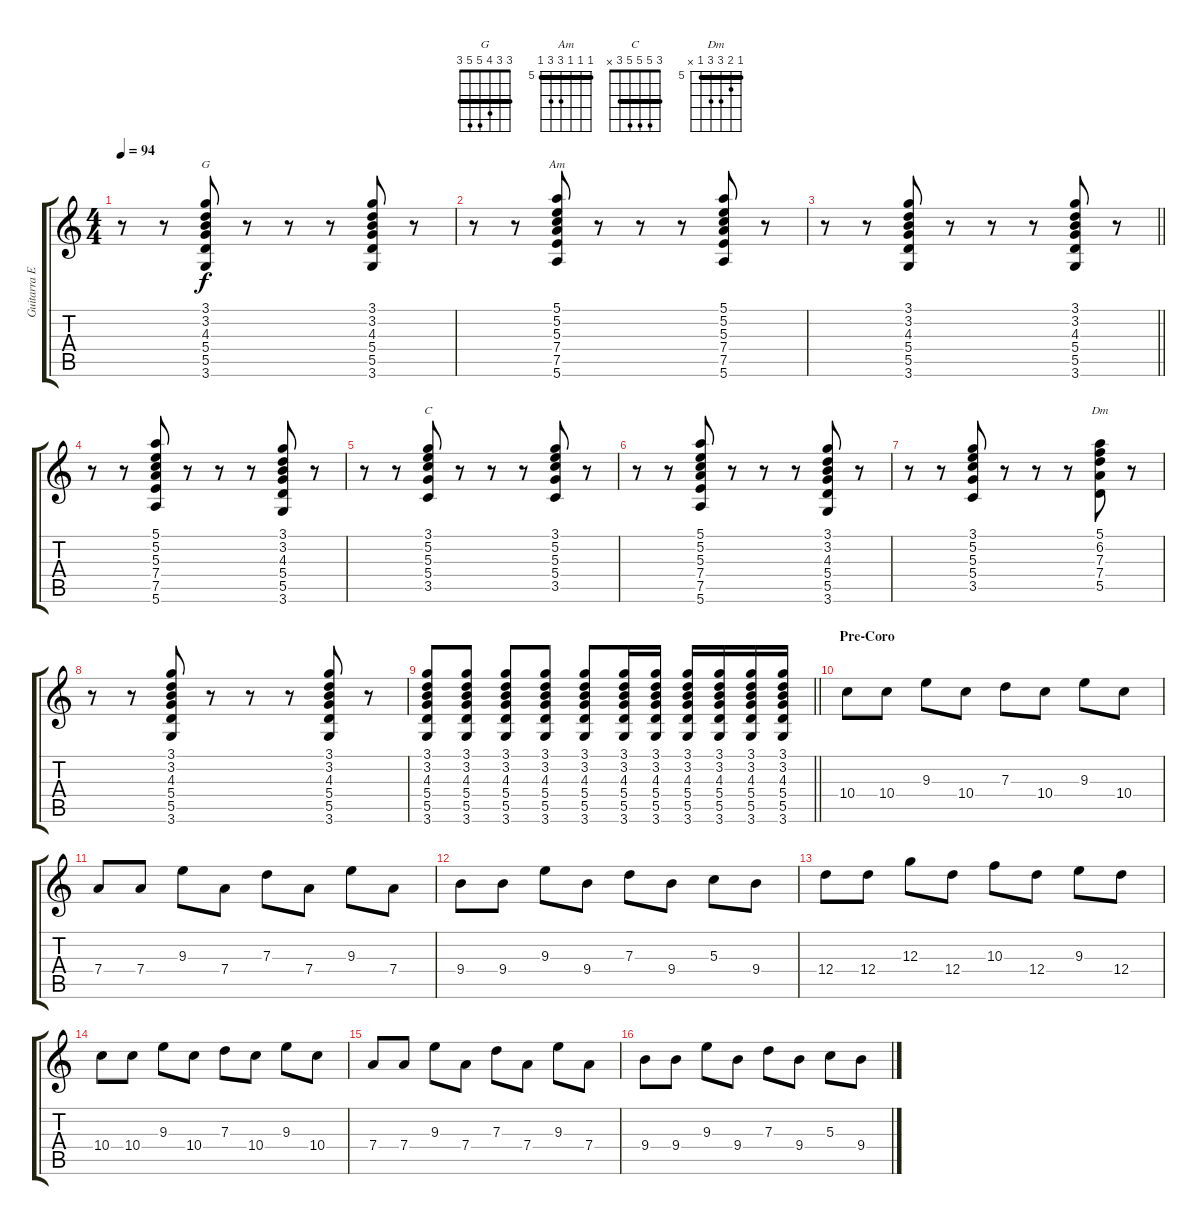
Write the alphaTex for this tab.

\track ("Guitarra Electrica" "Guitarra E") {instrument electricguitarjazz}
\staff {score tabs}
\tuning (E4 B3 G3 D3 A2 E2) {hide}
\chord ("G" 3 3 4 5 5 3) {barre 3}
\chord ("Am" 5 5 5 7 7 5) {firstfret 5 barre 5}
\chord ("C" 3 5 5 5 3 x) {barre 3}
\chord ("Dm" 5 6 7 7 5 x) {firstfret 5 barre 5}
\ts (4 4)
\tempo 94
\clef g2
\ks c
r.8{dy f} r.8 (3.1 3.2 4.3 5.4 5.5 3.6).8{ch "G"} r.8 r.8 r.8 (3.1 3.2 4.3 5.4 5.5 3.6).8 r.8 |
r.8 r.8 (5.1 5.2 5.3 7.4 7.5 5.6).8{ch "Am"} r.8 r.8 r.8 (5.1 5.2 5.3 7.4 7.5 5.6).8 r.8 |
\barLineRight lightlight
r.8 r.8 (3.1 3.2 4.3 5.4 5.5 3.6).8 r.8 r.8 r.8 (3.1 3.2 4.3 5.4 5.5 3.6).8 r.8 |
r.8 r.8 (5.1 5.2 5.3 7.4 7.5 5.6).8 r.8 r.8 r.8 (3.1 3.2 4.3 5.4 5.5 3.6).8 r.8 |
r.8 r.8 (3.1 5.2 5.3 5.4 3.5).8{ch "C"} r.8 r.8 r.8 (3.1 5.2 5.3 5.4 3.5).8 r.8 |
r.8 r.8 (5.1 5.2 5.3 7.4 7.5 5.6).8 r.8 r.8 r.8 (3.1 3.2 4.3 5.4 5.5 3.6).8 r.8 |
r.8 r.8 (3.1 5.2 5.3 5.4 3.5).8 r.8 r.8 r.8 (5.1 6.2 7.3 7.4 5.5).8{ch "Dm"} r.8 |
r.8 r.8 (3.1 3.2 4.3 5.4 5.5 3.6).8 r.8 r.8 r.8 (3.1 3.2 4.3 5.4 5.5 3.6).8 r.8 |
\barLineRight lightlight
(3.1 3.2 4.3 5.4 5.5 3.6).8 (3.1 3.2 4.3 5.4 5.5 3.6).8 (3.1 3.2 4.3 5.4 5.5 3.6).8 (3.1 3.2 4.3 5.4 5.5 3.6).8 (3.1 3.2 4.3 5.4 5.5 3.6).8 (3.1 3.2 4.3 5.4 5.5 3.6).16 (3.1 3.2 4.3 5.4 5.5 3.6).16 (3.1 3.2 4.3 5.4 5.5 3.6).16 (3.1 3.2 4.3 5.4 5.5 3.6).16 (3.1 3.2 4.3 5.4 5.5 3.6).16 (3.1 3.2 4.3 5.4 5.5 3.6).16 |
\section ("" "Pre-Coro")
10.4.8 10.4.8 9.3.8 10.4.8 7.3.8 10.4.8 9.3.8 10.4.8 |
7.4.8 7.4.8 9.3.8 7.4.8 7.3.8 7.4.8 9.3.8 7.4.8 |
9.4.8 9.4.8 9.3.8 9.4.8 7.3.8 9.4.8 5.3.8 9.4.8 |
12.4.8 12.4.8 12.3.8 12.4.8 10.3.8 12.4.8 9.3.8 12.4.8 |
10.4.8 10.4.8 9.3.8 10.4.8 7.3.8 10.4.8 9.3.8 10.4.8 |
7.4.8 7.4.8 9.3.8 7.4.8 7.3.8 7.4.8 9.3.8 7.4.8 |
9.4.8 9.4.8 9.3.8 9.4.8 7.3.8 9.4.8 5.3.8 9.4.8
